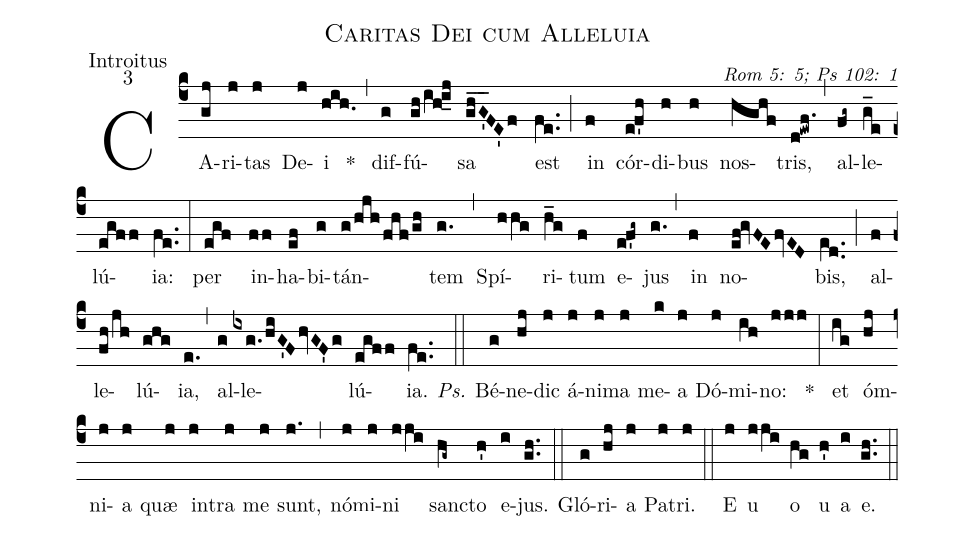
name: Caritas Dei cum Alleluia;
office-part: Introitus;
mode: 3;
commentary: Rom 5: 5; Ps 102: 1;
%%
(c4) CA(gj)ri(j)tas(j) De(j)i(hih.) *(,) dif(g)fú(gh/ih!i_j)sa(gh_G'_FE'f) est(fe..) (;) in(f) cór(ef'h)di(h)bus(h) nos(hghf)tris,(d!ewf.) (,) al(fg~)le(g_e)lú(egff)ia:(fe..) (:)
per(egf) in(ff)ha(ef)bi(g)tán(g/hjhfhf/gh)tem(g.) (,) Spí(hhg)ri(h_g)tum(f) e(ef'g~)jus(g.) (,) in(f) no(ef!gvFEfvED)bis,(e[ll:1]d..) (;) al(f)le(fh/jh)lú(ghg)ia,(e.) (,) al(g)le(ixg./hiG'FhvGF'g)lú(egff)ia.(fe..) (::)
<i>Ps.</i> Bé(g)ne(hj)dic(j) á(j)ni(j)ma(j) me(k)a(j) Dó(j)mi(ih)no:(jjj) *(:)
et(ig) óm(hj)ni(j)a(j) quæ(j) in(j)tra(j) me(j) sunt,(j.) (,) nó(j)mi(j)ni(jji) sanc(hg~)to(h') e(i)jus.(gh..) (::)
Gló(g)ri(hj)a(j) Pa(j)tri.(j) (::)
<eu>E(j) u(jji) o(hg) u(h') a(i) e.</eu>(gh..) (::)
